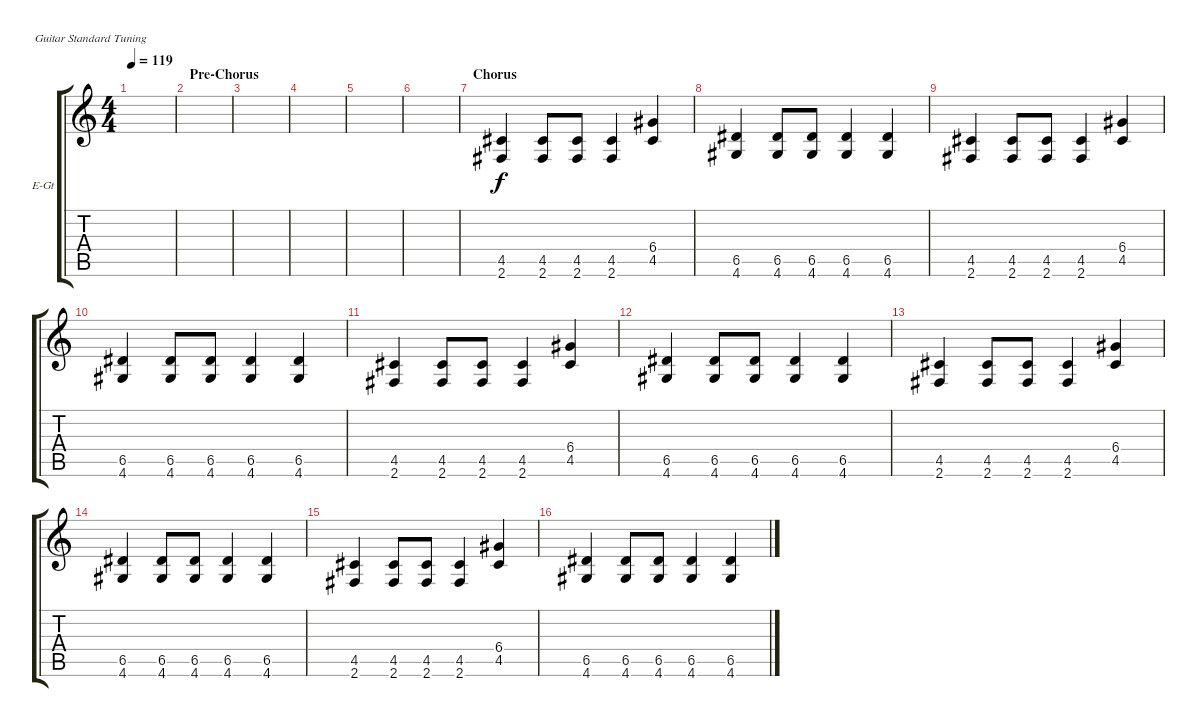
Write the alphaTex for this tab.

\defaultSystemsLayout 4
\bracketExtendMode groupsimilarinstruments
\firstSystemTrackNameOrientation horizontal
\otherSystemsTrackNameOrientation horizontal
\track ("overdrive E-Guitar" "E-Gt") {instrument overdrivenguitar}
\staff {score tabs}
\tuning (E4 B3 G3 D3 A2 E2)
\ts (4 4)
\tempo 119
\clef g2
\scale
0.333333
\ks c
|
\section ("" "Pre-Chorus")
\scale
0.333333 |
\scale
0.333333 |
\scale
0.333333 |
\scale
0.333333 |
\scale
0.333333 |
\section ("" "Chorus")
\scale
0.333333 (2.6 4.5).4 (2.6 4.5).8 (2.6 4.5).8 (2.6 4.5).4 (4.5 6.4).4 |
\scale
0.333333 (4.6 6.5).4 (4.6 6.5).8 (4.6 6.5).8 (4.6 6.5).4 (4.6 6.5).4 |
\scale
0.333333 (2.6 4.5).4 (2.6 4.5).8 (2.6 4.5).8 (2.6 4.5).4 (4.5 6.4).4 |
\scale
0.333333 (4.6 6.5).4 (4.6 6.5).8 (4.6 6.5).8 (4.6 6.5).4 (4.6 6.5).4 |
\scale
0.333333 (2.6 4.5).4 (2.6 4.5).8 (2.6 4.5).8 (2.6 4.5).4 (4.5 6.4).4 |
\scale
0.333333 (4.6 6.5).4 (4.6 6.5).8 (4.6 6.5).8 (4.6 6.5).4 (4.6 6.5).4 |
\scale
0.333333 (2.6 4.5).4 (2.6 4.5).8 (2.6 4.5).8 (2.6 4.5).4 (4.5 6.4).4 |
\scale
0.333333 (4.6 6.5).4 (4.6 6.5).8 (4.6 6.5).8 (4.6 6.5).4 (4.6 6.5).4 |
\scale
0.333333 (2.6 4.5).4 (2.6 4.5).8 (2.6 4.5).8 (2.6 4.5).4 (4.5 6.4).4 |
\scale
0.333333 (4.6 6.5).4 (4.6 6.5).8 (4.6 6.5).8 (4.6 6.5).4 (4.6 6.5).4
